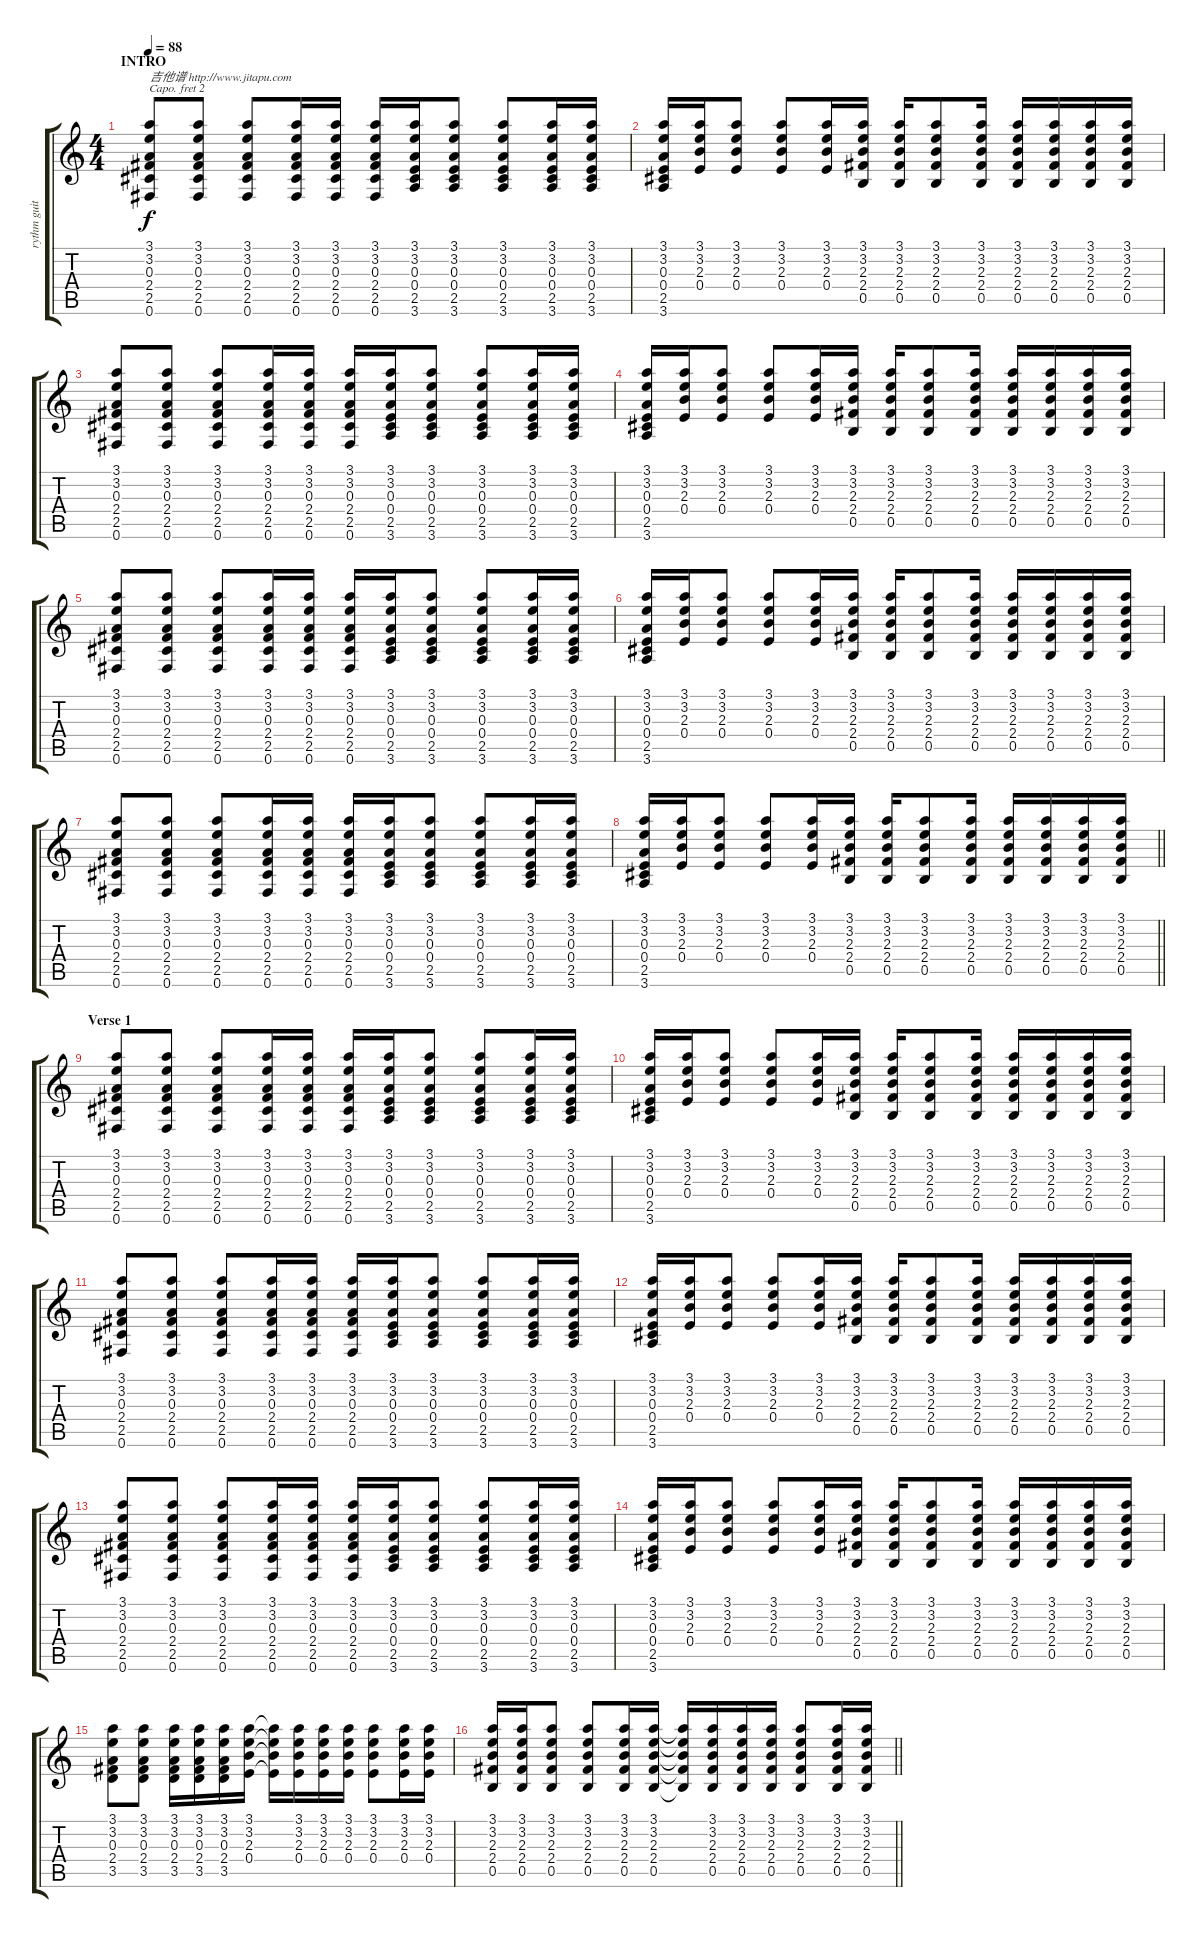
\track ("rythm guitar" "rythm guit") {instrument acousticguitarsteel}
\staff {score tabs}
\capo 2
\tuning (E4 B3 G3 D3 A2 E2) {hide}
\ts (4 4)
\section ("" "INTRO")
\tempo 88
\clef g2
\ks c
(3.1 3.2 0.3 2.4 2.5 0.6).8{txt "吉他谱 http://www.jitapu.com" dy f instrument acousticguitarsteel} (3.1 3.2 0.3 2.4 2.5 0.6).8 (3.1 3.2 0.3 2.4 2.5 0.6).8 (3.1 3.2 0.3 2.4 2.5 0.6).16 (3.1 3.2 0.3 2.4 2.5 0.6).16 (3.1 3.2 0.3 2.4 2.5 0.6).16 (3.1 3.2 0.3 0.4 2.5 3.6).16 (3.1 3.2 0.3 0.4 2.5 3.6).8 (3.1 3.2 0.3 0.4 2.5 3.6).8 (3.1 3.2 0.3 0.4 2.5 3.6).16 (3.1 3.2 0.3 0.4 2.5 3.6).16 |
(3.1 3.2 0.3 0.4 2.5 3.6).16 (3.1 3.2 2.3 0.4).16 (3.1 3.2 2.3 0.4).8 (3.1 3.2 2.3 0.4).8 (3.1 3.2 2.3 0.4).16 (3.1 3.2 2.3 2.4 0.5).16 (3.1 3.2 2.3 2.4 0.5).16 (3.1 3.2 2.3 2.4 0.5).8 (3.1 3.2 2.3 2.4 0.5).16 (3.1 3.2 2.3 2.4 0.5).16 (3.1 3.2 2.3 2.4 0.5).16 (3.1 3.2 2.3 2.4 0.5).16 (3.1 3.2 2.3 2.4 0.5).16 |
(3.1 3.2 0.3 2.4 2.5 0.6).8 (3.1 3.2 0.3 2.4 2.5 0.6).8 (3.1 3.2 0.3 2.4 2.5 0.6).8 (3.1 3.2 0.3 2.4 2.5 0.6).16 (3.1 3.2 0.3 2.4 2.5 0.6).16 (3.1 3.2 0.3 2.4 2.5 0.6).16 (3.1 3.2 0.3 0.4 2.5 3.6).16 (3.1 3.2 0.3 0.4 2.5 3.6).8 (3.1 3.2 0.3 0.4 2.5 3.6).8 (3.1 3.2 0.3 0.4 2.5 3.6).16 (3.1 3.2 0.3 0.4 2.5 3.6).16 |
(3.1 3.2 0.3 0.4 2.5 3.6).16 (3.1 3.2 2.3 0.4).16 (3.1 3.2 2.3 0.4).8 (3.1 3.2 2.3 0.4).8 (3.1 3.2 2.3 0.4).16 (3.1 3.2 2.3 2.4 0.5).16 (3.1 3.2 2.3 2.4 0.5).16 (3.1 3.2 2.3 2.4 0.5).8 (3.1 3.2 2.3 2.4 0.5).16 (3.1 3.2 2.3 2.4 0.5).16 (3.1 3.2 2.3 2.4 0.5).16 (3.1 3.2 2.3 2.4 0.5).16 (3.1 3.2 2.3 2.4 0.5).16 |
(3.1 3.2 0.3 2.4 2.5 0.6).8 (3.1 3.2 0.3 2.4 2.5 0.6).8 (3.1 3.2 0.3 2.4 2.5 0.6).8 (3.1 3.2 0.3 2.4 2.5 0.6).16 (3.1 3.2 0.3 2.4 2.5 0.6).16 (3.1 3.2 0.3 2.4 2.5 0.6).16 (3.1 3.2 0.3 0.4 2.5 3.6).16 (3.1 3.2 0.3 0.4 2.5 3.6).8 (3.1 3.2 0.3 0.4 2.5 3.6).8 (3.1 3.2 0.3 0.4 2.5 3.6).16 (3.1 3.2 0.3 0.4 2.5 3.6).16 |
(3.1 3.2 0.3 0.4 2.5 3.6).16 (3.1 3.2 2.3 0.4).16 (3.1 3.2 2.3 0.4).8 (3.1 3.2 2.3 0.4).8 (3.1 3.2 2.3 0.4).16 (3.1 3.2 2.3 2.4 0.5).16 (3.1 3.2 2.3 2.4 0.5).16 (3.1 3.2 2.3 2.4 0.5).8 (3.1 3.2 2.3 2.4 0.5).16 (3.1 3.2 2.3 2.4 0.5).16 (3.1 3.2 2.3 2.4 0.5).16 (3.1 3.2 2.3 2.4 0.5).16 (3.1 3.2 2.3 2.4 0.5).16 |
(3.1 3.2 0.3 2.4 2.5 0.6).8 (3.1 3.2 0.3 2.4 2.5 0.6).8 (3.1 3.2 0.3 2.4 2.5 0.6).8 (3.1 3.2 0.3 2.4 2.5 0.6).16 (3.1 3.2 0.3 2.4 2.5 0.6).16 (3.1 3.2 0.3 2.4 2.5 0.6).16 (3.1 3.2 0.3 0.4 2.5 3.6).16 (3.1 3.2 0.3 0.4 2.5 3.6).8 (3.1 3.2 0.3 0.4 2.5 3.6).8 (3.1 3.2 0.3 0.4 2.5 3.6).16 (3.1 3.2 0.3 0.4 2.5 3.6).16 |
\barLineRight lightlight
(3.1 3.2 0.3 0.4 2.5 3.6).16 (3.1 3.2 2.3 0.4).16 (3.1 3.2 2.3 0.4).8 (3.1 3.2 2.3 0.4).8 (3.1 3.2 2.3 0.4).16 (3.1 3.2 2.3 2.4 0.5).16 (3.1 3.2 2.3 2.4 0.5).16 (3.1 3.2 2.3 2.4 0.5).8 (3.1 3.2 2.3 2.4 0.5).16 (3.1 3.2 2.3 2.4 0.5).16 (3.1 3.2 2.3 2.4 0.5).16 (3.1 3.2 2.3 2.4 0.5).16 (3.1 3.2 2.3 2.4 0.5).16 |
\section ("" "Verse 1")
(3.1 3.2 0.3 2.4 2.5 0.6).8 (3.1 3.2 0.3 2.4 2.5 0.6).8 (3.1 3.2 0.3 2.4 2.5 0.6).8 (3.1 3.2 0.3 2.4 2.5 0.6).16 (3.1 3.2 0.3 2.4 2.5 0.6).16 (3.1 3.2 0.3 2.4 2.5 0.6).16 (3.1 3.2 0.3 0.4 2.5 3.6).16 (3.1 3.2 0.3 0.4 2.5 3.6).8 (3.1 3.2 0.3 0.4 2.5 3.6).8 (3.1 3.2 0.3 0.4 2.5 3.6).16 (3.1 3.2 0.3 0.4 2.5 3.6).16 |
(3.1 3.2 0.3 0.4 2.5 3.6).16 (3.1 3.2 2.3 0.4).16 (3.1 3.2 2.3 0.4).8 (3.1 3.2 2.3 0.4).8 (3.1 3.2 2.3 0.4).16 (3.1 3.2 2.3 2.4 0.5).16 (3.1 3.2 2.3 2.4 0.5).16 (3.1 3.2 2.3 2.4 0.5).8 (3.1 3.2 2.3 2.4 0.5).16 (3.1 3.2 2.3 2.4 0.5).16 (3.1 3.2 2.3 2.4 0.5).16 (3.1 3.2 2.3 2.4 0.5).16 (3.1 3.2 2.3 2.4 0.5).16 |
(3.1 3.2 0.3 2.4 2.5 0.6).8 (3.1 3.2 0.3 2.4 2.5 0.6).8 (3.1 3.2 0.3 2.4 2.5 0.6).8 (3.1 3.2 0.3 2.4 2.5 0.6).16 (3.1 3.2 0.3 2.4 2.5 0.6).16 (3.1 3.2 0.3 2.4 2.5 0.6).16 (3.1 3.2 0.3 0.4 2.5 3.6).16 (3.1 3.2 0.3 0.4 2.5 3.6).8 (3.1 3.2 0.3 0.4 2.5 3.6).8 (3.1 3.2 0.3 0.4 2.5 3.6).16 (3.1 3.2 0.3 0.4 2.5 3.6).16 |
(3.1 3.2 0.3 0.4 2.5 3.6).16 (3.1 3.2 2.3 0.4).16 (3.1 3.2 2.3 0.4).8 (3.1 3.2 2.3 0.4).8 (3.1 3.2 2.3 0.4).16 (3.1 3.2 2.3 2.4 0.5).16 (3.1 3.2 2.3 2.4 0.5).16 (3.1 3.2 2.3 2.4 0.5).8 (3.1 3.2 2.3 2.4 0.5).16 (3.1 3.2 2.3 2.4 0.5).16 (3.1 3.2 2.3 2.4 0.5).16 (3.1 3.2 2.3 2.4 0.5).16 (3.1 3.2 2.3 2.4 0.5).16 |
(3.1 3.2 0.3 2.4 2.5 0.6).8 (3.1 3.2 0.3 2.4 2.5 0.6).8 (3.1 3.2 0.3 2.4 2.5 0.6).8 (3.1 3.2 0.3 2.4 2.5 0.6).16 (3.1 3.2 0.3 2.4 2.5 0.6).16 (3.1 3.2 0.3 2.4 2.5 0.6).16 (3.1 3.2 0.3 0.4 2.5 3.6).16 (3.1 3.2 0.3 0.4 2.5 3.6).8 (3.1 3.2 0.3 0.4 2.5 3.6).8 (3.1 3.2 0.3 0.4 2.5 3.6).16 (3.1 3.2 0.3 0.4 2.5 3.6).16 |
(3.1 3.2 0.3 0.4 2.5 3.6).16 (3.1 3.2 2.3 0.4).16 (3.1 3.2 2.3 0.4).8 (3.1 3.2 2.3 0.4).8 (3.1 3.2 2.3 0.4).16 (3.1 3.2 2.3 2.4 0.5).16 (3.1 3.2 2.3 2.4 0.5).16 (3.1 3.2 2.3 2.4 0.5).8 (3.1 3.2 2.3 2.4 0.5).16 (3.1 3.2 2.3 2.4 0.5).16 (3.1 3.2 2.3 2.4 0.5).16 (3.1 3.2 2.3 2.4 0.5).16 (3.1 3.2 2.3 2.4 0.5).16 |
(3.1 3.2 0.3 2.4 3.5).8 (3.1 3.2 0.3 2.4 3.5).8 (3.1 3.2 0.3 2.4 3.5).16 (3.1 3.2 0.3 2.4 3.5).16 (3.1 3.2 0.3 2.4 3.5).16 (3.1 3.2 2.3 0.4).16 (3.1{t} 3.2{t} 2.3{t} 0.4{t}).16 (3.1 3.2 2.3 0.4).16 (3.1 3.2 2.3 0.4).16 (3.1 3.2 2.3 0.4).16 (3.1 3.2 2.3 0.4).8 (3.1 3.2 2.3 0.4).16 (3.1 3.2 2.3 0.4).16 |
\barLineRight lightlight
(3.1 3.2 2.3 2.4 0.5).16 (3.1 3.2 2.3 2.4 0.5).16 (3.1 3.2 2.3 2.4 0.5).8 (3.1 3.2 2.3 2.4 0.5).8 (3.1 3.2 2.3 2.4 0.5).16 (3.1 3.2 2.3 2.4 0.5).16 (3.1{t} 3.2{t} 2.3{t} 2.4{t} 0.5{t}).16 (3.1 3.2 2.3 2.4 0.5).16 (3.1 3.2 2.3 2.4 0.5).16 (3.1 3.2 2.3 2.4 0.5).16 (3.1 3.2 2.3 2.4 0.5).8 (3.1 3.2 2.3 2.4 0.5).16 (3.1 3.2 2.3 2.4 0.5).16
